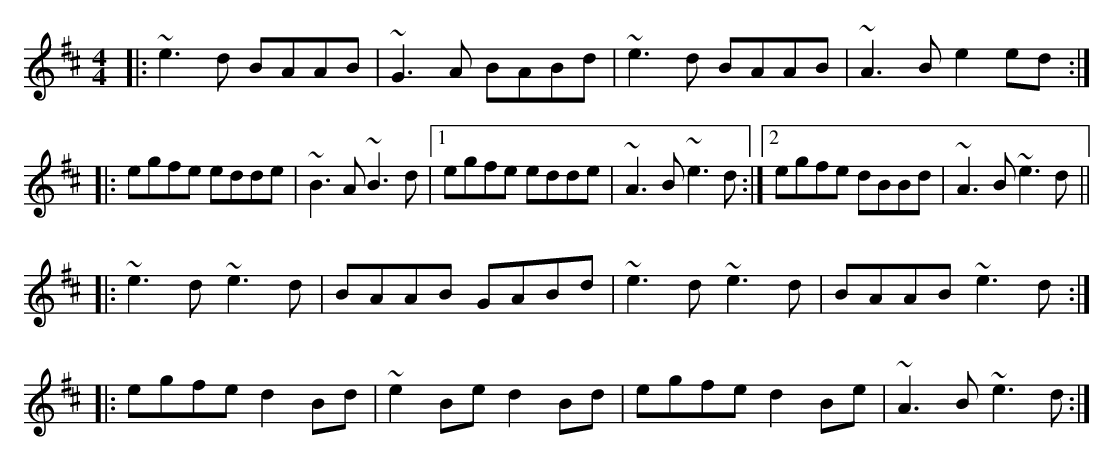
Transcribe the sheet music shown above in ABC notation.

X:1
M:4/4
K:Amix
|:~e3d BAAB|~G3A BABd|~e3d BAAB|~A3B e2ed:|
|:egfe edde|~B3A ~B3d|1 egfe edde|~A3B ~e3d:|2 egfe dBBd|~A3B ~e3d||
|:~e3d ~e3d|BAAB GABd|~e3d ~e3d|BAAB ~e3d:|
|:egfe d2Bd|~e2Be d2Bd|egfe d2Be|~A3B ~e3d:|
